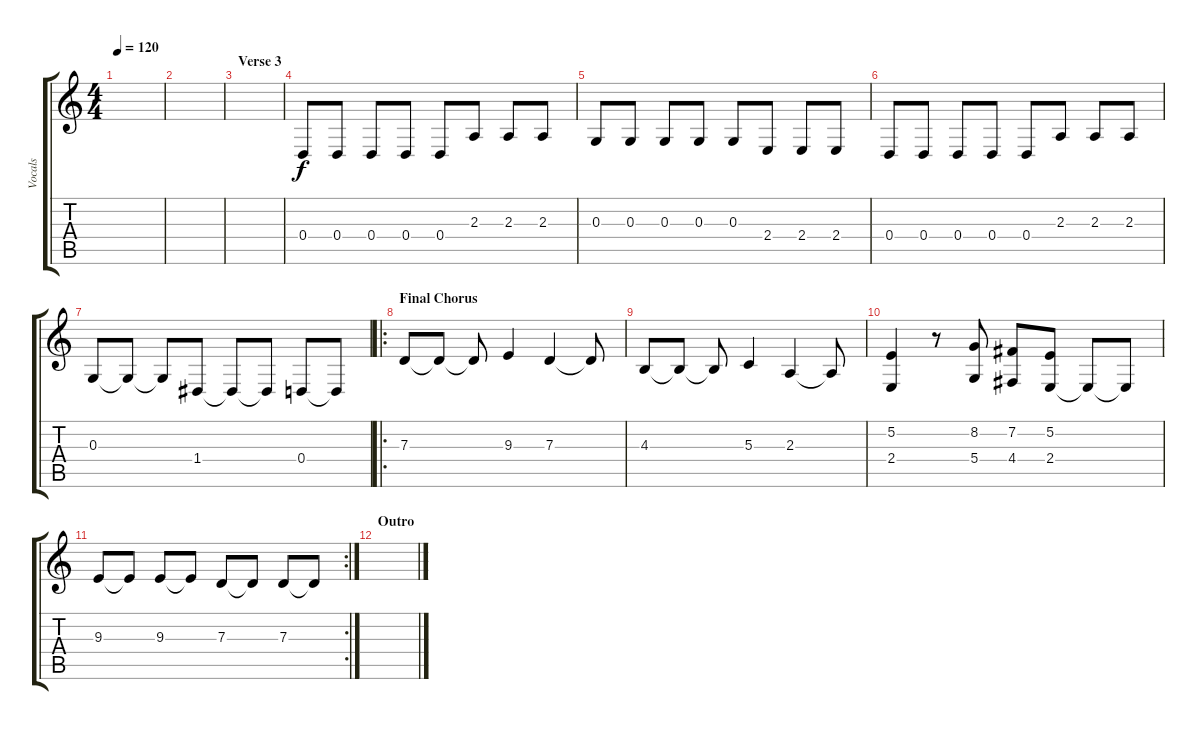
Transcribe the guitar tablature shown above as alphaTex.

\track ("Vocals" "Vocals") {instrument oboe}
\staff {score tabs}
\tuning (E4 B3 G3 D3 A2 E2) {hide}
\ts (4 4)
\tempo 120
\clef g2
\ks c
|
|
\section ("" "Verse 3")
|
0.4.8 0.4.8 0.4.8 0.4.8 0.4.8 2.3.8 2.3.8 2.3.8 |
0.3.8 0.3.8 0.3.8 0.3.8 0.3.8 2.4.8 2.4.8 2.4.8 |
0.4.8 0.4.8 0.4.8 0.4.8 0.4.8 2.3.8 2.3.8 2.3.8 |
0.3.8 0.3{t}.8 0.3{t}.8 1.4.8 1.4{t}.8 1.4{t}.8 0.4.8 0.4{t}.8 |
\ro
\section ("" "Final Chorus")
7.3.8 7.3{t}.8 7.3{t}.8 9.3.4 7.3.4 7.3{t}.8 |
4.3.8 4.3{t}.8 4.3{t}.8 5.3.4 2.3.4 2.3{t}.8 |
(5.2 2.4).4 r.8 (8.2 5.4).8 (7.2 4.4).8 (5.2 2.4).8 2.4{t}.8 2.4{t}.8 |
\rc 2
9.3.8 9.3{t}.8 9.3.8 9.3{t}.8 7.3.8 7.3{t}.8 7.3.8 7.3{t}.8 |
\section ("" "Outro")
